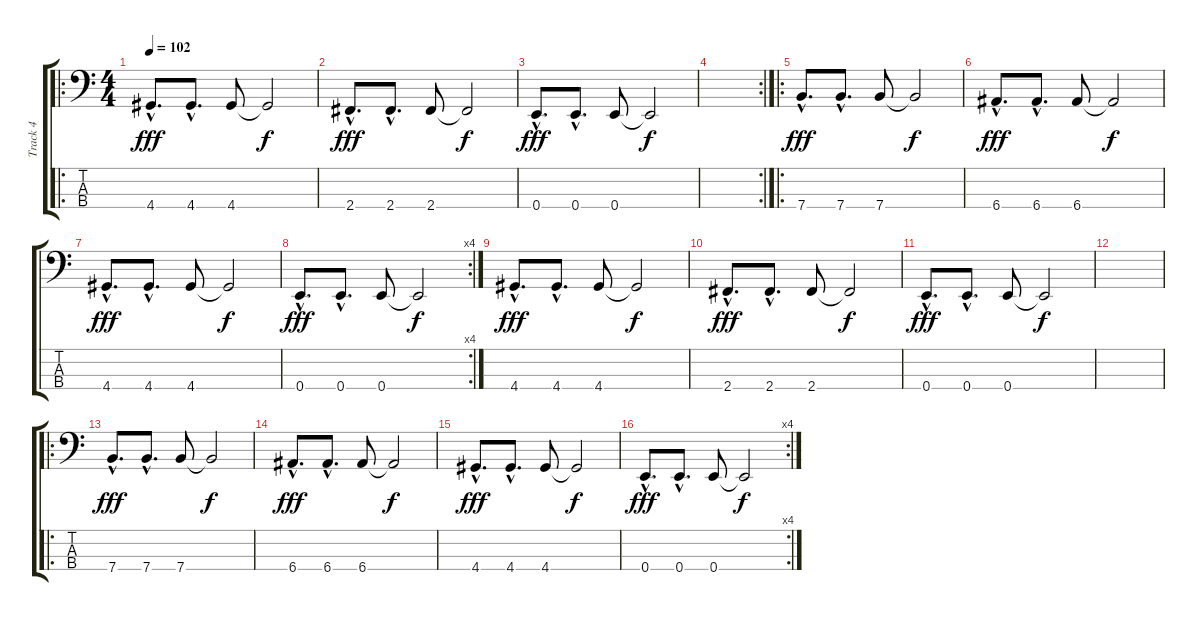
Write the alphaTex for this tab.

\track ("Track 4" "Track 4") {instrument electricbasspick}
\staff {score tabs}
\tuning (G2 D2 A1 E1) {hide}
\ro
\ts (4 4)
\tempo 102
\clef f4
\ks c
4.4{hac}.8{d dy fff instrument electricbasspick} 4.4{hac}.8{d} 4.4.8 4.4{t}.2{dy f} |
2.4{hac}.8{d dy fff} 2.4{hac}.8{d} 2.4.8 2.4{t}.2{dy f} |
0.4{hac}.8{d dy fff} 0.4{hac}.8{d} 0.4.8 0.4{t}.2{dy f} |
\rc 2
|
\ro
7.4{hac}.8{d dy fff} 7.4{hac}.8{d} 7.4.8 7.4{t}.2{dy f} |
6.4{hac}.8{d dy fff} 6.4{hac}.8{d} 6.4.8 6.4{t}.2{dy f} |
4.4{hac}.8{d dy fff} 4.4{hac}.8{d} 4.4.8 4.4{t}.2{dy f} |
\rc 4
0.4{hac}.8{d dy fff} 0.4{hac}.8{d} 0.4.8 0.4{t}.2{dy f} |
4.4{hac}.8{d dy fff} 4.4{hac}.8{d} 4.4.8 4.4{t}.2{dy f} |
2.4{hac}.8{d dy fff} 2.4{hac}.8{d} 2.4.8 2.4{t}.2{dy f} |
0.4{hac}.8{d dy fff} 0.4{hac}.8{d} 0.4.8 0.4{t}.2{dy f} |
|
\ro
7.4{hac}.8{d dy fff} 7.4{hac}.8{d} 7.4.8 7.4{t}.2{dy f} |
6.4{hac}.8{d dy fff} 6.4{hac}.8{d} 6.4.8 6.4{t}.2{dy f} |
4.4{hac}.8{d dy fff} 4.4{hac}.8{d} 4.4.8 4.4{t}.2{dy f} |
\rc 4
0.4{hac}.8{d dy fff} 0.4{hac}.8{d} 0.4.8 0.4{t}.2{dy f}
